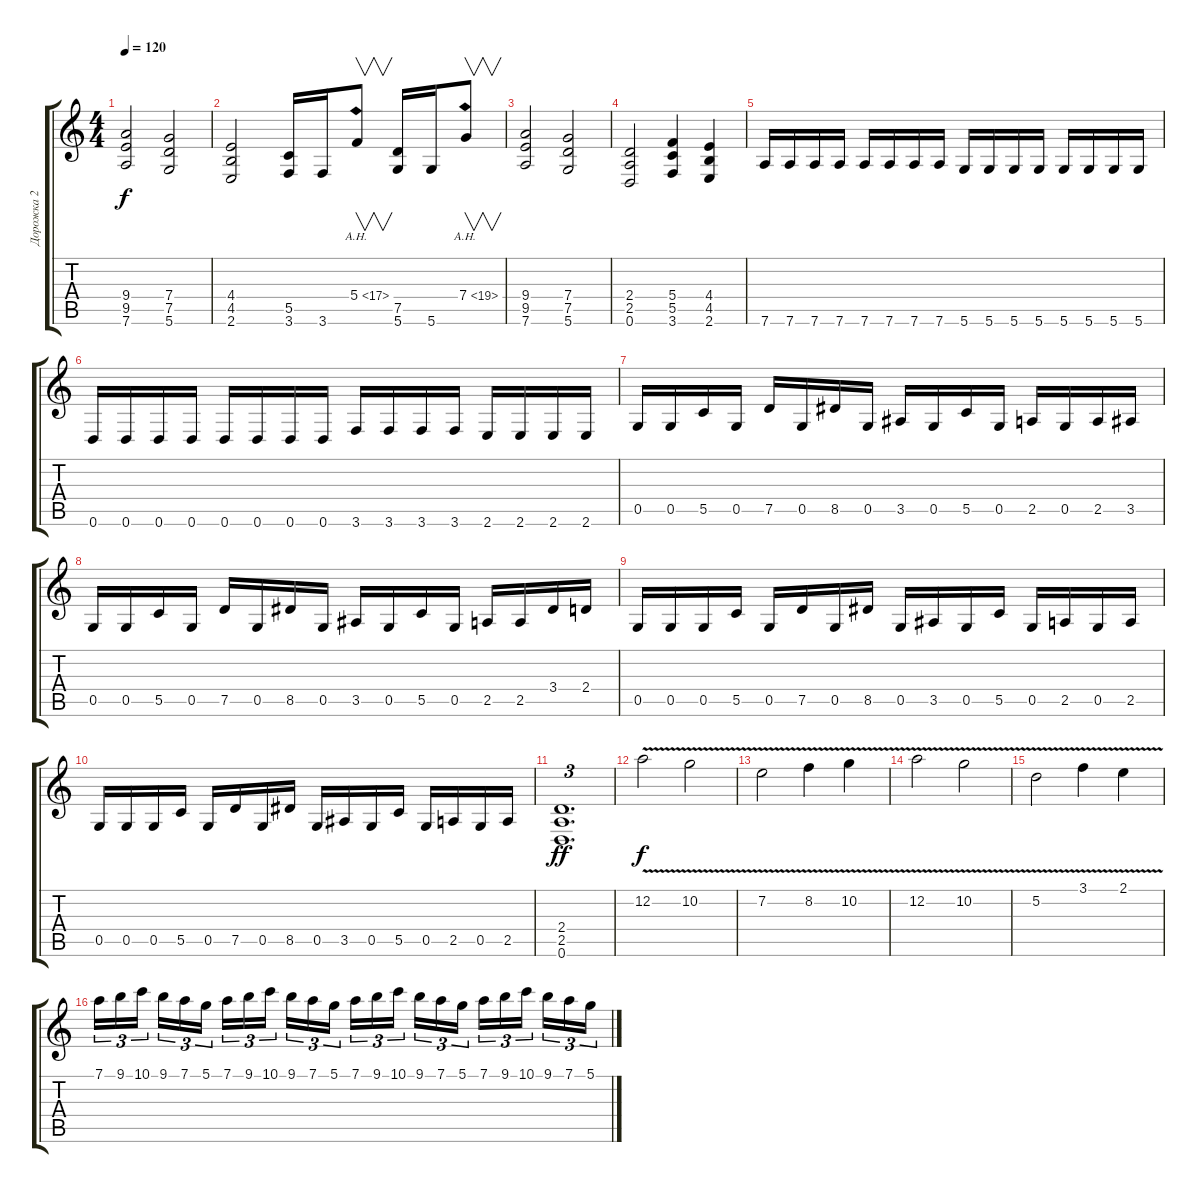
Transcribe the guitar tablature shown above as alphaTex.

\track ("Дорожка 2" "Дорожка 2") {instrument distortionguitar}
\staff {score tabs}
\tuning (D4 A3 F3 C3 G2 D2) {hide}
\ts (4 4)
\tempo 120
\clef g2
\ks c
(9.4 9.5 7.6).2{dy f} (7.4 7.5 5.6).2 |
(4.4 4.5 2.6).2 (5.5 3.6).16 3.6.16 5.4{ah 12}.8{v} (7.5 5.6).16 5.6.16 7.4{ah 12}.8{v} |
(9.4 9.5 7.6).2 (7.4 7.5 5.6).2 |
(2.4 2.5 0.6).2 (5.4 5.5 3.6).4 (4.4 4.5 2.6).4 |
7.6.16 7.6.16 7.6.16 7.6.16 7.6.16 7.6.16 7.6.16 7.6.16 5.6.16 5.6.16 5.6.16 5.6.16 5.6.16 5.6.16 5.6.16 5.6.16 |
0.6.16 0.6.16 0.6.16 0.6.16 0.6.16 0.6.16 0.6.16 0.6.16 3.6.16 3.6.16 3.6.16 3.6.16 2.6.16 2.6.16 2.6.16 2.6.16 |
0.5.16 0.5.16 5.5.16 0.5.16 7.5.16 0.5.16 8.5.16 0.5.16 3.5.16 0.5.16 5.5.16 0.5.16 2.5.16 0.5.16 2.5.16 3.5.16 |
0.5.16 0.5.16 5.5.16 0.5.16 7.5.16 0.5.16 8.5.16 0.5.16 3.5.16 0.5.16 5.5.16 0.5.16 2.5.16 2.5.16 3.4.16 2.4.16 |
0.5.16 0.5.16 0.5.16 5.5.16 0.5.16 7.5.16 0.5.16 8.5.16 0.5.16 3.5.16 0.5.16 5.5.16 0.5.16 2.5.16 0.5.16 2.5.16 |
0.5.16 0.5.16 0.5.16 5.5.16 0.5.16 7.5.16 0.5.16 8.5.16 0.5.16 3.5.16 0.5.16 5.5.16 0.5.16 2.5.16 0.5.16 2.5.16 |
(2.4 2.5 0.6).1{d tu (3 2) dy ff} |
12.2{v}.2{dy f} 10.2{v}.2 |
7.2{v}.2 8.2{v}.4 10.2{v}.4 |
12.2{v}.2 10.2{v}.2 |
5.2{v}.2 3.1{v}.4 2.1{v}.4 |
7.1.16{tu (3 2)} 9.1.16{tu (3 2)} 10.1.16{tu (3 2) beam splitsecondary} 9.1.16{tu (3 2)} 7.1.16{tu (3 2)} 5.1.16{tu (3 2)} 7.1.16{tu (3 2)} 9.1.16{tu (3 2)} 10.1.16{tu (3 2) beam splitsecondary} 9.1.16{tu (3 2)} 7.1.16{tu (3 2)} 5.1.16{tu (3 2)} 7.1.16{tu (3 2)} 9.1.16{tu (3 2)} 10.1.16{tu (3 2) beam splitsecondary} 9.1.16{tu (3 2)} 7.1.16{tu (3 2)} 5.1.16{tu (3 2)} 7.1.16{tu (3 2)} 9.1.16{tu (3 2)} 10.1.16{tu (3 2) beam splitsecondary} 9.1.16{tu (3 2)} 7.1.16{tu (3 2)} 5.1.16{tu (3 2)}
